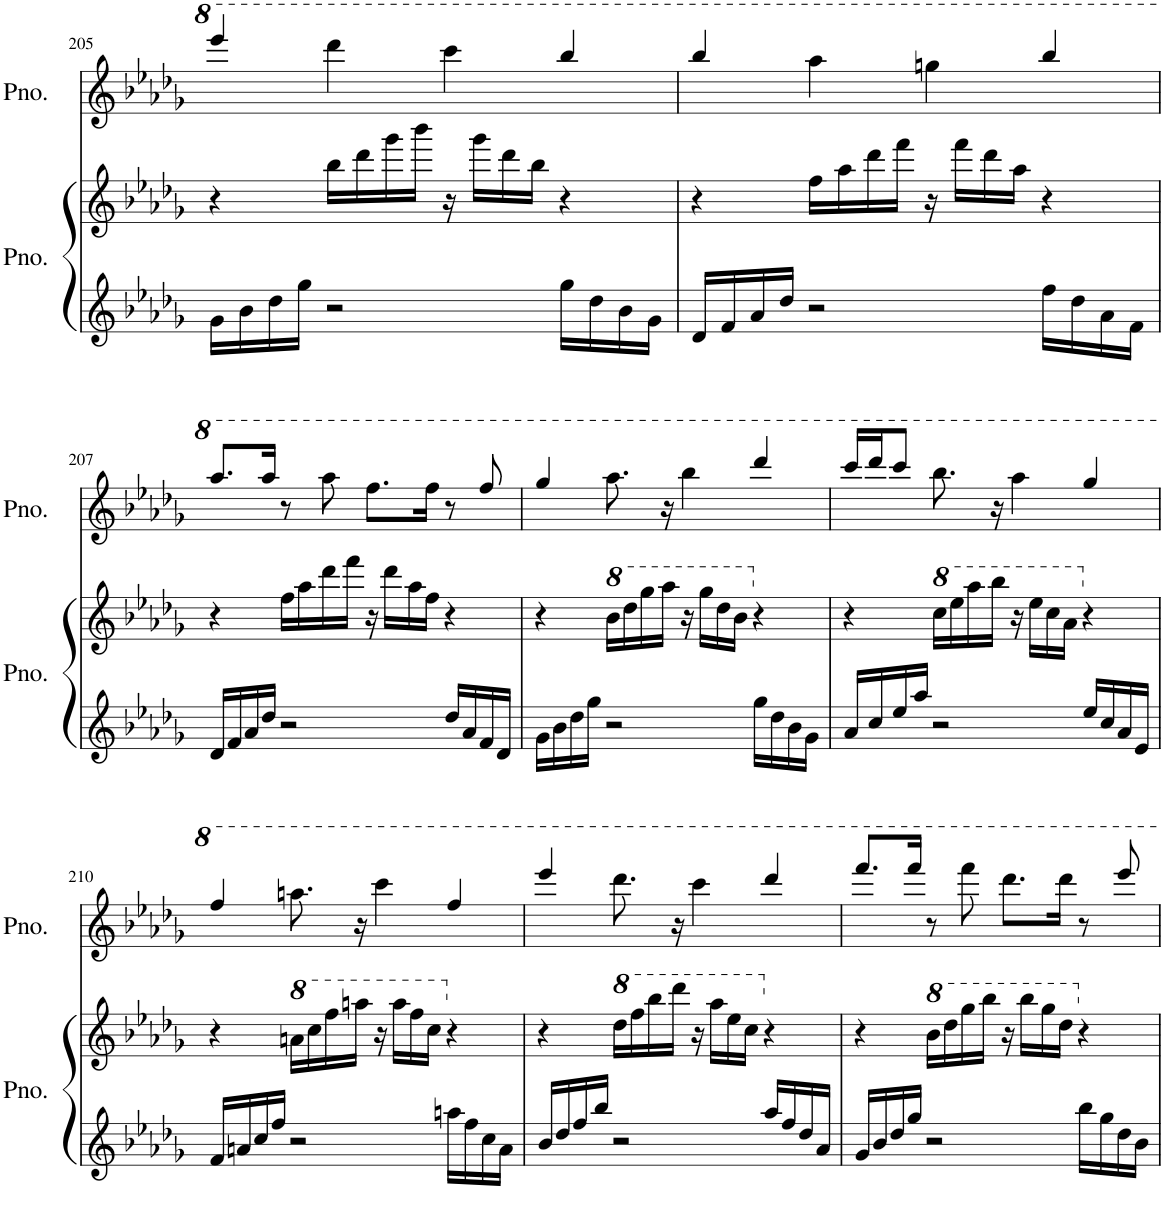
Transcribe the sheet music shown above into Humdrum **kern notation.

**kern	**kern	**kern
*part2	*part2	*part1
*staff3	*staff2	*staff1
*I"Piano	*	*I"Piano
*I'Pno.	*	*I'Pno.
!!LO:PB:g=z
*clefG2	*clefG2	*clefG2
*k[b-e-a-d-g-]	*k[b-e-a-d-g-]	*k[b-e-a-d-g-]
*M4/4	*M4/4	*M4/4
=205	=205	=205
16g-\LL	4r	4eeee-/
16b-\	.	.
16dd-\	.	.
16gg-\JJ	.	.
2r	16bb-\LL	4dddd-\
.	16ddd-\	.
.	16ggg-\	.
.	16bbb-\JJ	.
.	16r	4cccc\
.	16ggg-\LL	.
.	16ddd-\	.
.	16bb-\JJ	.
16gg-\LL	4r	4bbb-/
16dd-\	.	.
16b-\	.	.
16g-\JJ	.	.
=206	=206	=206
16d-/LL	4r	4bbb-/
16f/	.	.
16a-/	.	.
16dd-/JJ	.	.
2r	16ff\LL	4aaa-\
.	16aa-\	.
.	16ddd-\	.
.	16fff\JJ	.
.	16r	4gggn\
.	16fff\LL	.
.	16ddd-\	.
.	16aa-\JJ	.
16ff\LL	4r	4bbb-/
16dd-\	.	.
16a-\	.	.
16f\JJ	.	.
!!LO:LB:g=z
=207	=207	=207
16d-/LL	4r	8.aaa-/L
16f/	.	.
16a-/	.	.
16dd-/JJ	.	16aaa-/Jk
2r	16ff\LL	8r
.	16aa-\	.
.	16ddd-\	8aaa-\
.	16fff\JJ	.
.	16r	8.fff\L
.	16ddd-\LL	.
.	16aa-\	.
.	16ff\JJ	16fff\Jk
16dd-/LL	4r	8r
16a-/	.	.
16f/	.	8fff/
16d-/JJ	.	.
=208	=208	=208
16g-\LL	4r	4ggg-/
16b-\	.	.
16dd-\	.	.
16gg-\JJ	.	.
*	*8va	*
2r	16bb-\LL	8.aaa-\
.	16ddd-\	.
.	16ggg-\	.
.	16aaa-\JJ	16r
.	16r	4bbb-\
.	16ggg-\LL	.
.	16ddd-\	.
.	16bb-\JJ	.
*	*X8va	*
16gg-\LL	4r	4dddd-/
16dd-\	.	.
16b-\	.	.
16g-\JJ	.	.
=209	=209	=209
16a-/LL	4r	16cccc/LL
16cc/	.	16dddd-/J
16ee-/	.	8cccc/J
16aa-/JJ	.	.
*	*8va	*
2r	16ccc\LL	8.bbb-\
.	16eee-\	.
.	16aaa-\	.
.	16bbb-\JJ	16r
.	16r	4aaa-\
.	16eee-\LL	.
.	16ccc\	.
.	16aa-\JJ	.
*	*X8va	*
16ee-/LL	4r	4ggg-/
16cc/	.	.
16a-/	.	.
16e-/JJ	.	.
!!LO:LB:g=z
=210	=210	=210
16f/LL	4r	4fff/
16an/	.	.
16cc/	.	.
16ff/JJ	.	.
*	*8va	*
2r	16aan\LL	8.aaan\
.	16ccc\	.
.	16fff\	.
.	16aaan\JJ	16r
.	16r	4cccc\
.	16aaa\LL	.
.	16fff\	.
.	16ccc\JJ	.
*	*X8va	*
16aan\LL	4r	4fff/
16ff\	.	.
16cc\	.	.
16a\JJ	.	.
=211	=211	=211
16b-/LL	4r	4eeee-/
16dd-/	.	.
16ff/	.	.
16bb-/JJ	.	.
*	*8va	*
2r	16ddd-\LL	8.dddd-\
.	16fff\	.
.	16bbb-\	.
.	16dddd-\JJ	16r
.	16r	4cccc\
.	16aaa-\LL	.
.	16eee-\	.
.	16ccc\JJ	.
*	*X8va	*
16aa-/LL	4r	4dddd-/
16ff/	.	.
16dd-/	.	.
16a-/JJ	.	.
=212	=212	=212
16g-/LL	4r	8.ffff/L
16b-/	.	.
16dd-/	.	.
16gg-/JJ	.	16ffff/Jk
*	*8va	*
2r	16bb-\LL	8r
.	16ddd-\	.
.	16ggg-\	8ffff\
.	16bbb-\JJ	.
.	16r	8.dddd-\L
.	16bbb-\LL	.
.	16ggg-\	.
.	16ddd-\JJ	16dddd-\Jk
*	*X8va	*
16bb-\LL	4r	8r
16gg-\	.	.
16dd-\	.	8eeee-/
16b-\JJ	.	.
=	=	=
*-	*-	*-
